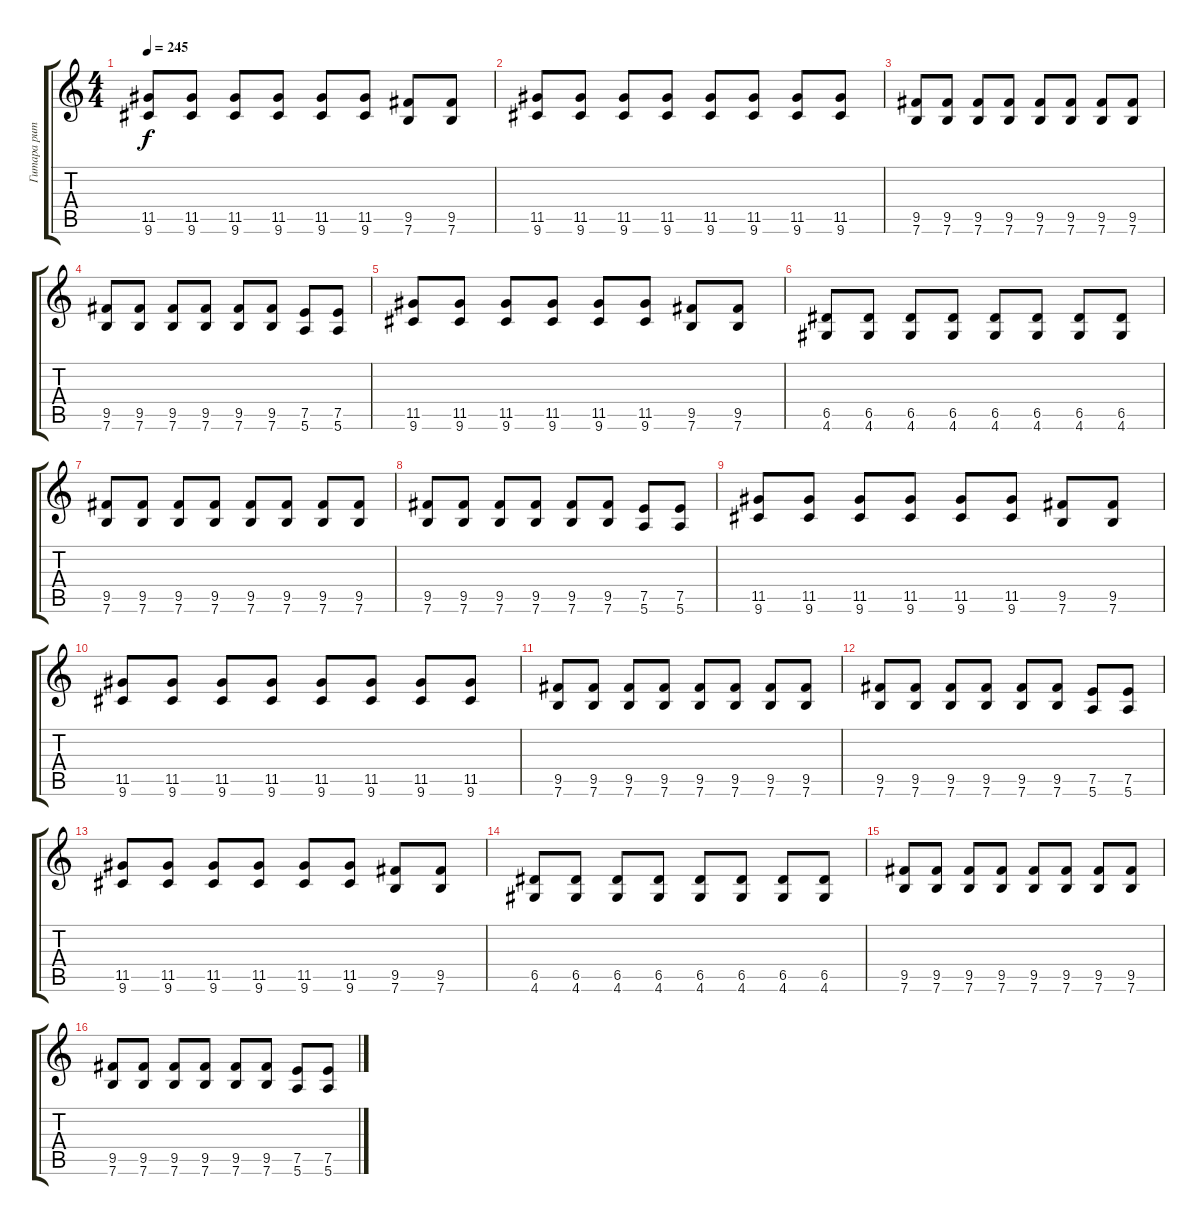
\track ("Гитара ритм" "Гитара рит") {instrument distortionguitar}
\staff {score tabs}
\tuning (E4 B3 G3 D3 A2 E2) {hide}
\ts (4 4)
\tempo 245
\clef g2
\ks c
(11.5 9.6).8{dy f} (11.5 9.6).8 (11.5 9.6).8 (11.5 9.6).8 (11.5 9.6).8 (11.5 9.6).8 (9.5 7.6).8 (9.5 7.6).8 |
(11.5 9.6).8 (11.5 9.6).8 (11.5 9.6).8 (11.5 9.6).8 (11.5 9.6).8 (11.5 9.6).8 (11.5 9.6).8 (11.5 9.6).8 |
(9.5 7.6).8 (9.5 7.6).8 (9.5 7.6).8 (9.5 7.6).8 (9.5 7.6).8 (9.5 7.6).8 (9.5 7.6).8 (9.5 7.6).8 |
(9.5 7.6).8 (9.5 7.6).8 (9.5 7.6).8 (9.5 7.6).8 (9.5 7.6).8 (9.5 7.6).8 (7.5 5.6).8 (7.5 5.6).8 |
(11.5 9.6).8 (11.5 9.6).8 (11.5 9.6).8 (11.5 9.6).8 (11.5 9.6).8 (11.5 9.6).8 (9.5 7.6).8 (9.5 7.6).8 |
(6.5 4.6).8 (6.5 4.6).8 (6.5 4.6).8 (6.5 4.6).8 (6.5 4.6).8 (6.5 4.6).8 (6.5 4.6).8 (6.5 4.6).8 |
(9.5 7.6).8 (9.5 7.6).8 (9.5 7.6).8 (9.5 7.6).8 (9.5 7.6).8 (9.5 7.6).8 (9.5 7.6).8 (9.5 7.6).8 |
(9.5 7.6).8 (9.5 7.6).8 (9.5 7.6).8 (9.5 7.6).8 (9.5 7.6).8 (9.5 7.6).8 (7.5 5.6).8 (7.5 5.6).8 |
(11.5 9.6).8 (11.5 9.6).8 (11.5 9.6).8 (11.5 9.6).8 (11.5 9.6).8 (11.5 9.6).8 (9.5 7.6).8 (9.5 7.6).8 |
(11.5 9.6).8 (11.5 9.6).8 (11.5 9.6).8 (11.5 9.6).8 (11.5 9.6).8 (11.5 9.6).8 (11.5 9.6).8 (11.5 9.6).8 |
(9.5 7.6).8 (9.5 7.6).8 (9.5 7.6).8 (9.5 7.6).8 (9.5 7.6).8 (9.5 7.6).8 (9.5 7.6).8 (9.5 7.6).8 |
(9.5 7.6).8 (9.5 7.6).8 (9.5 7.6).8 (9.5 7.6).8 (9.5 7.6).8 (9.5 7.6).8 (7.5 5.6).8 (7.5 5.6).8 |
(11.5 9.6).8 (11.5 9.6).8 (11.5 9.6).8 (11.5 9.6).8 (11.5 9.6).8 (11.5 9.6).8 (9.5 7.6).8 (9.5 7.6).8 |
(6.5 4.6).8 (6.5 4.6).8 (6.5 4.6).8 (6.5 4.6).8 (6.5 4.6).8 (6.5 4.6).8 (6.5 4.6).8 (6.5 4.6).8 |
(9.5 7.6).8 (9.5 7.6).8 (9.5 7.6).8 (9.5 7.6).8 (9.5 7.6).8 (9.5 7.6).8 (9.5 7.6).8 (9.5 7.6).8 |
(9.5 7.6).8 (9.5 7.6).8 (9.5 7.6).8 (9.5 7.6).8 (9.5 7.6).8 (9.5 7.6).8 (7.5 5.6).8 (7.5 5.6).8
